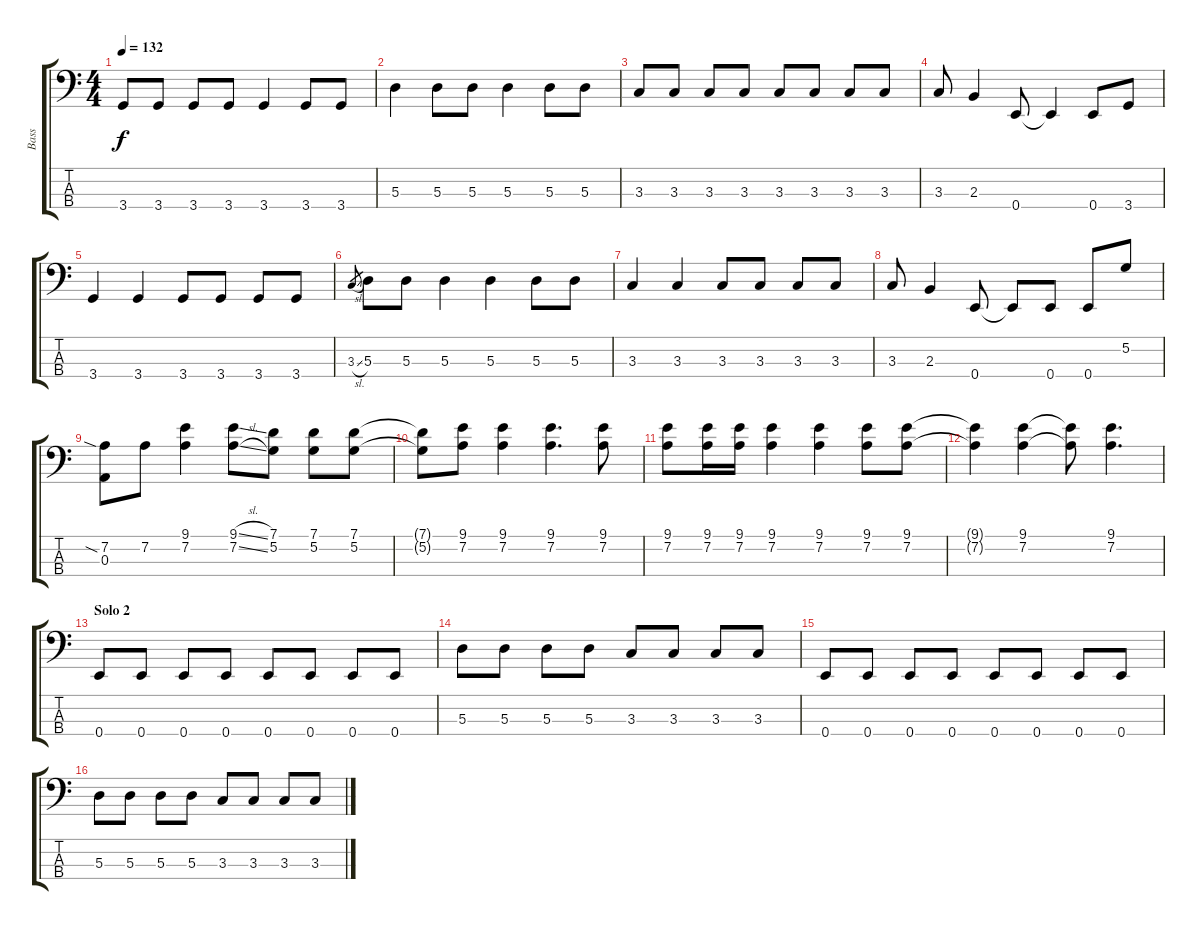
\track ("Bass" "Bass") {instrument electricbassfinger}
\staff {score tabs}
\tuning (G2 D2 A1 E1) {hide}
\ts (4 4)
\tempo 132
\clef f4
\ks c
3.4.8{dy f} 3.4.8 3.4.8 3.4.8 3.4.4 3.4.8 3.4.8 |
5.3.4 5.3.8 5.3.8 5.3.4 5.3.8 5.3.8 |
3.3.8 3.3.8 3.3.8 3.3.8 3.3.8 3.3.8 3.3.8 3.3.8 |
3.3.8 2.3.4 0.4.8 0.4{t}.4 0.4.8 3.4.8 |
3.4.4 3.4.4 3.4.8 3.4.8 3.4.8 3.4.8 |
3.3{sl}.8{gr} 5.3.8 5.3.8 5.3.4 5.3.4 5.3.8 5.3.8 |
3.3.4 3.3.4 3.3.8 3.3.8 3.3.8 3.3.8 |
3.3.8 2.3.4 0.4.8 0.4{t}.8 0.4.8 0.4.8 5.2.8 |
(7.2{sia} 0.3).8 7.2.8 (9.1 7.2).4 (9.1{sl} 7.2{sl}).8 (7.1 5.2).8 (7.1 5.2).8 (7.1 5.2).8 |
(7.1{t} 5.2{t}).8 (9.1 7.2).8 (9.1 7.2).4 (9.1 7.2).4{d} (9.1 7.2).8 |
(9.1 7.2).8 (9.1 7.2).16 (9.1 7.2).16 (9.1 7.2).4 (9.1 7.2).4 (9.1 7.2).8 (9.1 7.2).8 |
(9.1{t} 7.2{t}).4 (9.1 7.2).4 (9.1{t} 7.2{t}).8 (9.1 7.2).4{d} |
\section ("" "Solo 2")
0.4.8 0.4.8 0.4.8 0.4.8 0.4.8 0.4.8 0.4.8 0.4.8 |
5.3.8 5.3.8 5.3.8 5.3.8 3.3.8 3.3.8 3.3.8 3.3.8 |
0.4.8 0.4.8 0.4.8 0.4.8 0.4.8 0.4.8 0.4.8 0.4.8 |
5.3.8 5.3.8 5.3.8 5.3.8 3.3.8 3.3.8 3.3.8 3.3.8
